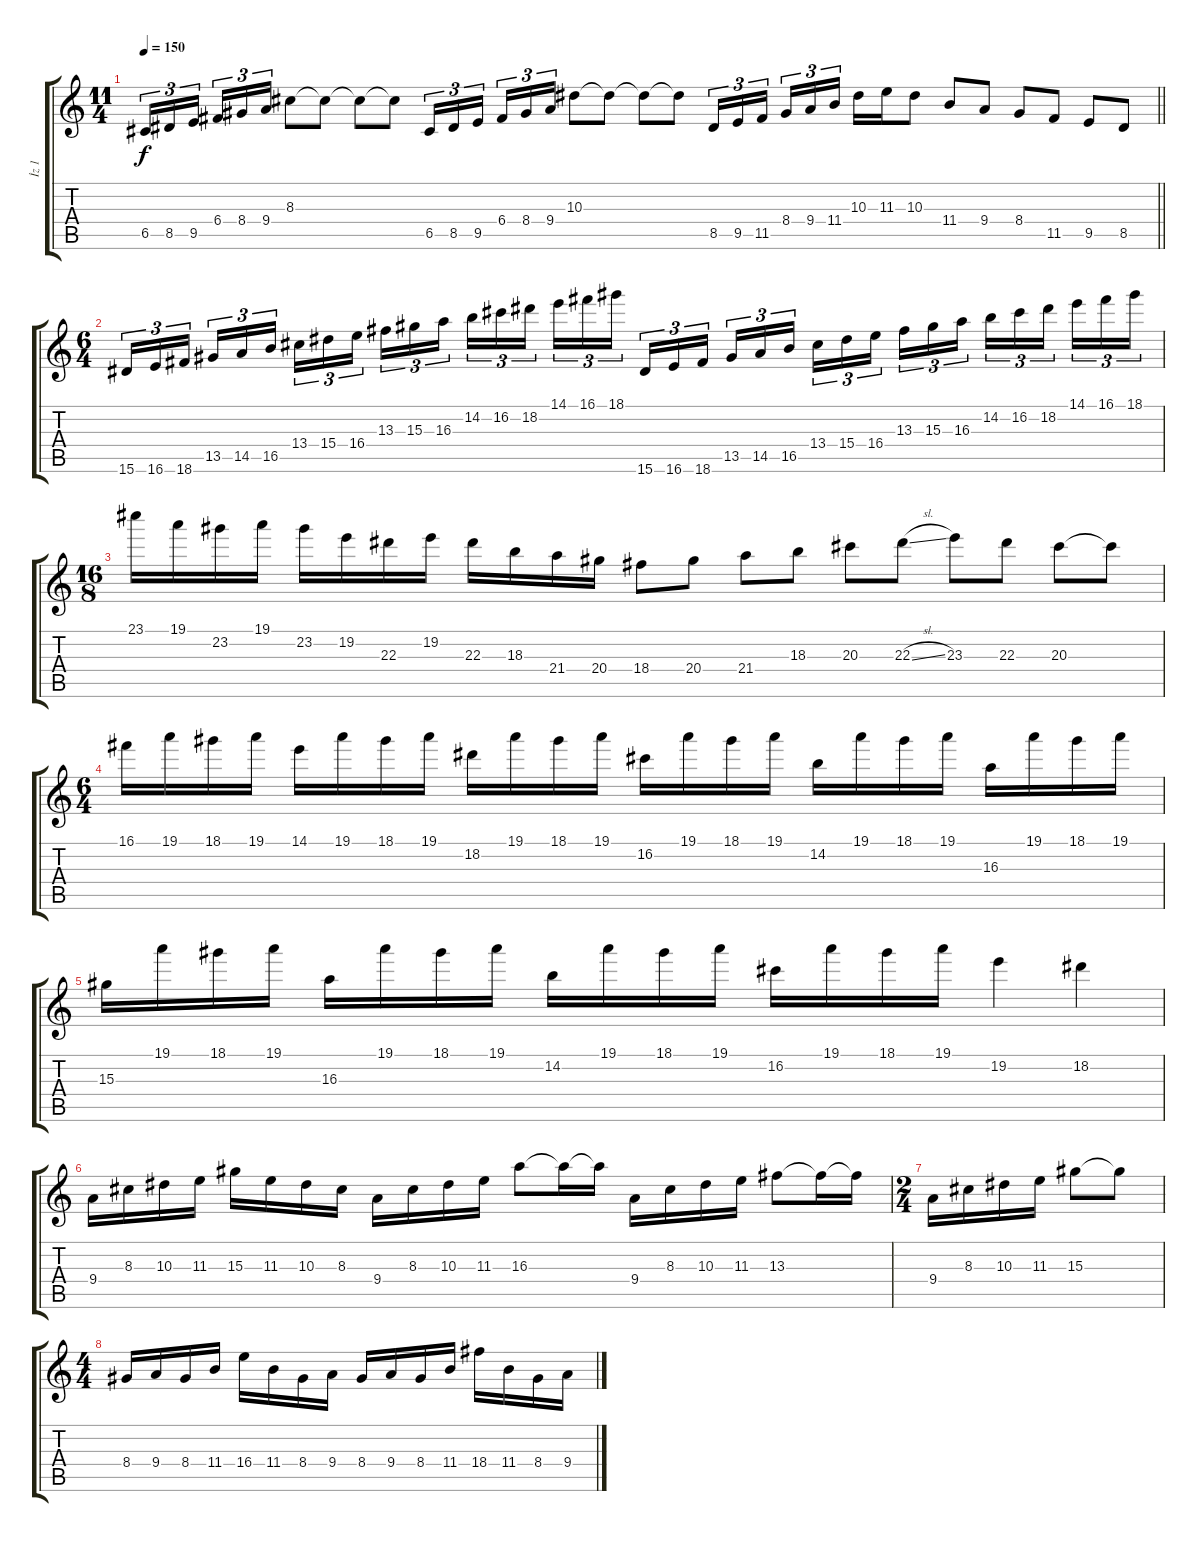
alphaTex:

\track ("İz 1" "İz 1") {instrument overdrivenguitar}
\staff {score tabs}
\tuning (D4 A3 F3 C3 G2 C2) {hide}
\ts (11 4)
\tempo 150
\clef g2
\barLineRight lightlight
\ks c
6.5.16{tu (3 2) dy f} 8.5.16{tu (3 2)} 9.5.16{tu (3 2) beam splitsecondary} 6.4.16{tu (3 2)} 8.4.16{tu (3 2)} 9.4.16{tu (3 2)} 8.3.8 8.3{t}.8 8.3{t}.8 8.3{t}.8 6.5.16{tu (3 2)} 8.5.16{tu (3 2)} 9.5.16{tu (3 2) beam splitsecondary} 6.4.16{tu (3 2)} 8.4.16{tu (3 2)} 9.4.16{tu (3 2)} 10.3.8 10.3{t}.8 10.3{t}.8 10.3{t}.8 8.5.16{tu (3 2)} 9.5.16{tu (3 2)} 11.5.16{tu (3 2) beam splitsecondary} 8.4.16{tu (3 2)} 9.4.16{tu (3 2)} 11.4.16{tu (3 2)} 10.3.16 11.3.16 10.3.8 11.4.8 9.4.8 8.4.8 11.5.8 9.5.8 8.5.8 |
\ts (6 4)
\section ("" "")
15.6.16{tu (3 2)} 16.6.16{tu (3 2)} 18.6.16{tu (3 2) beam splitsecondary} 13.5.16{tu (3 2)} 14.5.16{tu (3 2)} 16.5.16{tu (3 2) beam splitsecondary} 13.4.16{tu (3 2)} 15.4.16{tu (3 2)} 16.4.16{tu (3 2) beam splitsecondary} 13.3.16{tu (3 2)} 15.3.16{tu (3 2)} 16.3.16{tu (3 2) beam splitsecondary} 14.2.16{tu (3 2)} 16.2.16{tu (3 2)} 18.2.16{tu (3 2) beam splitsecondary} 14.1.16{tu (3 2)} 16.1.16{tu (3 2)} 18.1.16{tu (3 2)} 15.6.16{tu (3 2)} 16.6.16{tu (3 2)} 18.6.16{tu (3 2) beam splitsecondary} 13.5.16{tu (3 2)} 14.5.16{tu (3 2)} 16.5.16{tu (3 2) beam splitsecondary} 13.4.16{tu (3 2)} 15.4.16{tu (3 2)} 16.4.16{tu (3 2) beam splitsecondary} 13.3.16{tu (3 2)} 15.3.16{tu (3 2)} 16.3.16{tu (3 2) beam splitsecondary} 14.2.16{tu (3 2)} 16.2.16{tu (3 2)} 18.2.16{tu (3 2) beam splitsecondary} 14.1.16{tu (3 2)} 16.1.16{tu (3 2)} 18.1.16{tu (3 2)} |
\ts (16 8)
23.1.16 19.1.16 23.2.16 19.1.16 23.2.16 19.2.16 22.3.16 19.2.16 22.3.16 18.3.16 21.4.16 20.4.16 18.4.8 20.4.8 21.4.8 18.3.8 20.3.8 22.3{sl}.8 23.3.8 22.3.8 20.3.8 20.3{t}.8 |
\ts (6 4)
16.1.16 19.1.16 18.1.16 19.1.16 14.1.16 19.1.16 18.1.16 19.1.16 18.2.16 19.1.16 18.1.16 19.1.16 16.2.16 19.1.16 18.1.16 19.1.16 14.2.16 19.1.16 18.1.16 19.1.16 16.3.16 19.1.16 18.1.16 19.1.16 |
15.3.16 19.1.16 18.1.16 19.1.16 16.3.16 19.1.16 18.1.16 19.1.16 14.2.16 19.1.16 18.1.16 19.1.16 16.2.16 19.1.16 18.1.16 19.1.16 19.2.4 18.2.4 |
9.4.16 8.3.16 10.3.16 11.3.16 15.3.16 11.3.16 10.3.16 8.3.16 9.4.16 8.3.16 10.3.16 11.3.16 16.3.8 16.3{t}.16 16.3{t}.16 9.4.16 8.3.16 10.3.16 11.3.16 13.3.8 13.3{t}.16 13.3{t}.16 |
\ts (2 4)
9.4.16 8.3.16 10.3.16 11.3.16 15.3.8 15.3{t}.8 |
\ts (4 4)
8.4.16 9.4.16 8.4.16 11.4.16 16.4.16 11.4.16 8.4.16 9.4.16 8.4.16 9.4.16 8.4.16 11.4.16 18.4.16 11.4.16 8.4.16 9.4.16
